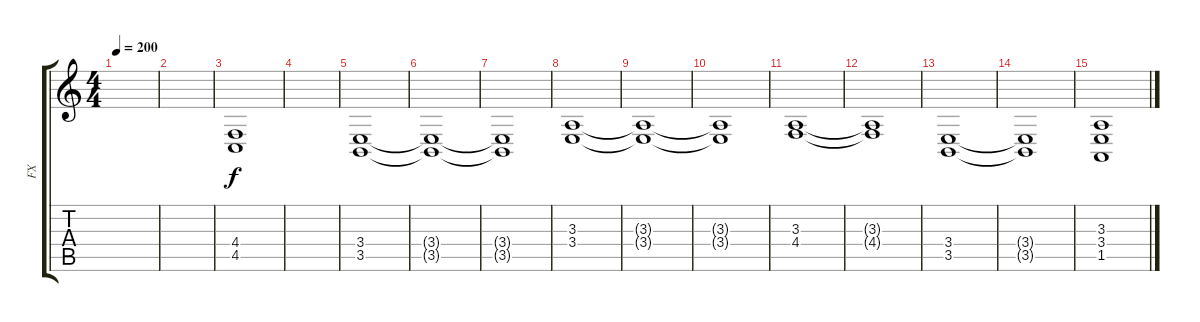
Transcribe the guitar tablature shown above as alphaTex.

\track ("FX" "FX") {instrument fx4atmosphere}
\staff {score tabs}
\tuning (Eb4 Bb3 Gb3 Db3 Ab2 Eb2) {hide}
\ts (4 4)
\tempo 200
\clef g2
\ks c
|
|
(4.4 4.5).1{instrument stringensemble2} |
|
(3.4 3.5).1 |
(3.4{t} 3.5{t}).1 |
(3.4{t} 3.5{t}).1 |
(3.3 3.4).1 |
(3.3{t} 3.4{t}).1 |
(3.3{t} 3.4{t}).1 |
(3.3 4.4).1 |
(3.3{t} 4.4{t}).1 |
(3.4 3.5).1 |
(3.4{t} 3.5{t}).1 |
(3.3 3.4 1.5).1
